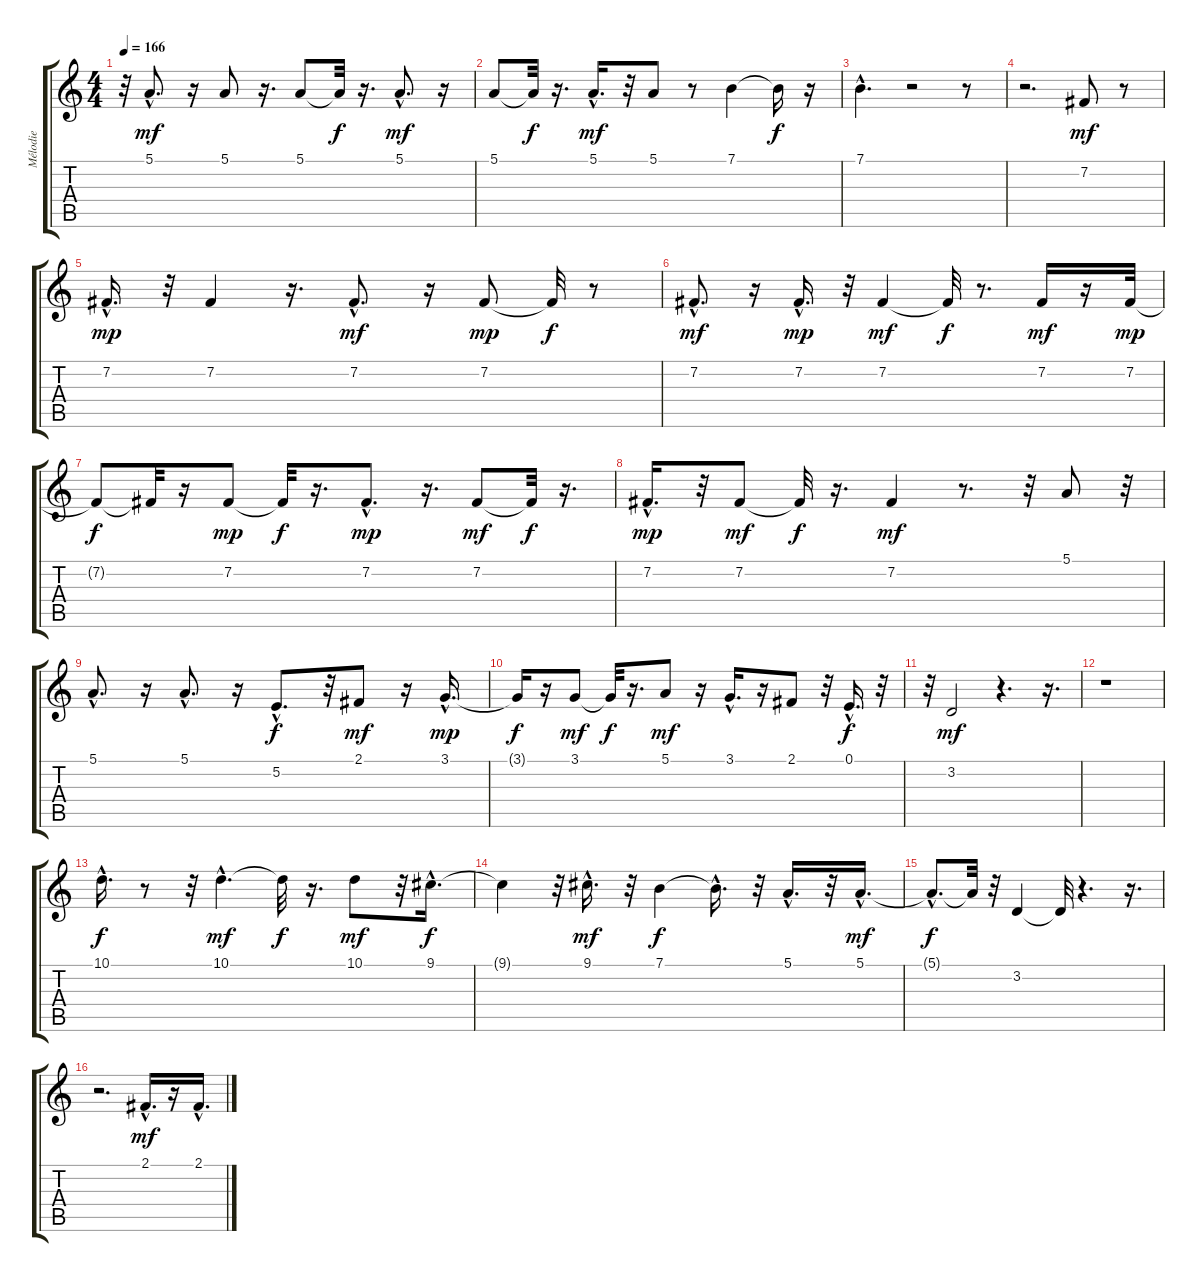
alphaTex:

\track ("Mélodie  " "Mélodie  ") {instrument altosax}
\staff {score tabs}
\tuning (E4 B3 G3 D3 A2 E2) {hide}
\ts (4 4)
\tempo 166
\clef g2
\ks c
r.32{dy mf} 5.1{hac}.8{d} r.16 5.1.8 r.16{d} 5.1.8 5.1{t}.32{dy f} r.16{d} 5.1{hac}.8{d dy mf} r.16 |
5.1.8 5.1{t}.32{dy f} r.16{d} 5.1{hac}.16{d dy mf} r.32 5.1.8 r.8 7.1.4 7.1{t}.16{dy f} r.16 |
7.1{hac}.4{d} r.2 r.8 |
r.2{d} 7.2.8{dy mf} r.8 |
7.2{hac}.16{d dy mp} r.32 7.2.4 r.16{d} 7.2{hac}.8{d dy mf} r.16 7.2.8{dy mp} 7.2{t}.32{dy f} r.8 |
7.2{hac}.8{d dy mf} r.16 7.2{hac}.16{d dy mp} r.32 7.2.4{dy mf} 7.2{t}.32{dy f} r.8{d} 7.2.16{dy mf} r.16 7.2.32{dy mp} |
7.2{t}.8{dy f} 7.2{t}.32 r.16 7.2.8{dy mp} 7.2{t}.32{dy f} r.16{d} 7.2{hac}.8{d dy mp} r.16{d} 7.2.8{dy mf} 7.2{t}.32{dy f} r.16{d} |
7.2{hac}.16{d dy mp} r.32 7.2.8{dy mf} 7.2{t}.32{dy f} r.16{d} 7.2.4{dy mf} r.8{d} r.32 5.1.8 r.32 |
5.1{hac}.8{d} r.16 5.1{hac}.8{d} r.16 5.2{hac}.8{d dy f} r.32 2.1.8{dy mf} r.16 3.1{hac}.16{d dy mp} |
3.1{t}.16{dy f} r.16 3.1.8{dy mf} 3.1{t}.32{dy f} r.16{d} 5.1.8{dy mf} r.16 3.1{hac}.16{d} r.16 2.1.8 r.32 0.1{hac}.16{d dy f} r.32 |
r.32 3.2.2{dy mf} r.4{d} r.16{d} |
r.1 |
10.1{hac}.16{d dy f} r.8 r.32 10.1{hac}.4{d dy mf} 10.1{t}.32{dy f} r.16{d} 10.1.8{dy mf} r.32 9.1{hac}.16{d dy f} |
9.1{t}.4 r.32 9.1{hac}.16{d dy mf} r.32 7.1.4{dy f} 7.1{hac t}.16{d} r.32 5.1{hac}.16{d} r.32 5.1{hac}.16{d dy mf} |
5.1{hac t}.8{d dy f} 5.1{t}.32 r.32 3.2.4 3.2{t}.32 r.4{d} r.16{d} |
r.2{d} 2.1{hac}.16{d dy mf} r.16 2.1{hac}.16{d}
